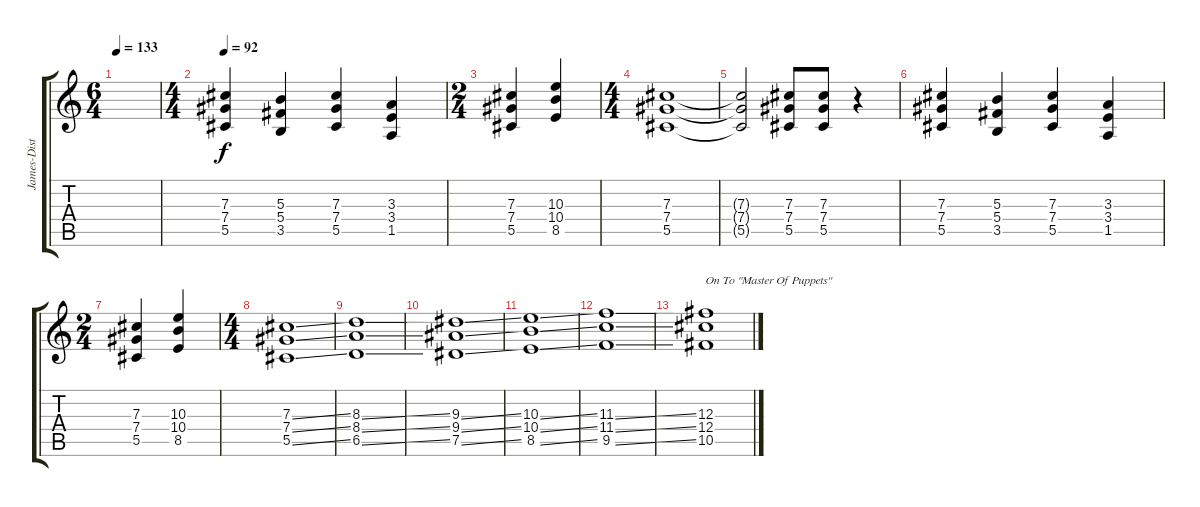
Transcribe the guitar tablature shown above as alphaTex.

\track ("James-Dist" "James-Dist") {instrument distortionguitar}
\staff {score tabs}
\tuning (Eb4 Bb3 Gb3 Db3 Ab2 Eb2) {hide}
\ts (6 4)
\tempo 133
\clef g2
\ks c
|
\ts (4 4)
\tempo 92
(7.3 7.4 5.5).4 (5.3 5.4 3.5).4 (7.3 7.4 5.5).4 (3.3 3.4 1.5).4 |
\ts (2 4)
(7.3 7.4 5.5).4 (10.3 10.4 8.5).4 |
\ts (4 4)
(7.3 7.4 5.5).1 |
(7.3{t} 7.4{t} 5.5{t}).2 (7.3 7.4 5.5).8 (7.3 7.4 5.5).8 r.4 |
(7.3 7.4 5.5).4 (5.3 5.4 3.5).4 (7.3 7.4 5.5).4 (3.3 3.4 1.5).4 |
\ts (2 4)
(7.3 7.4 5.5).4 (10.3 10.4 8.5).4 |
\ts (4 4)
(7.3{ss} 7.4{ss} 5.5{ss}).1 |
(8.3{ss} 8.4{ss} 6.5{ss}).1 |
(9.3{ss} 9.4{ss} 7.5{ss}).1 |
(10.3{ss} 10.4{ss} 8.5{ss}).1 |
(11.3{ss} 11.4{ss} 9.5{ss}).1 |
(12.3 12.4 10.5).1{txt "On To \"Master Of Puppets\""}
